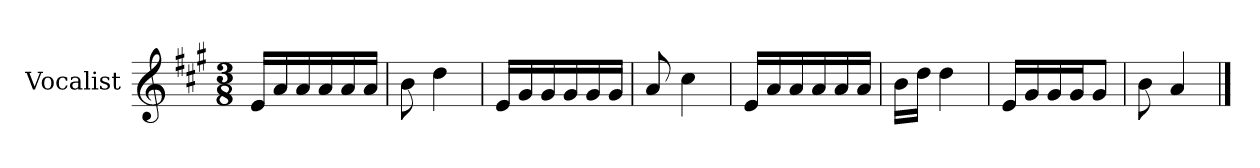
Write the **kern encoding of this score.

**kern
*part1
*staff1
*I"Vocalist
*k[f#c#g#]
*A:
*M3/8
=
16eLL
16a
16a
16a
16a
16aJJ
=1
8b
4dd
=2
16eLL
16g#
16g#
16g#
16g#
16g#JJ
=3
8a
4cc#
=4
16eLL
16a
16a
16a
16a
16aJJ
=5
16bLL
16ddJJ
4dd
=6
16eLL
16g#
16g#
16g#J
8g#J
=7
8b
4a
==
*-
